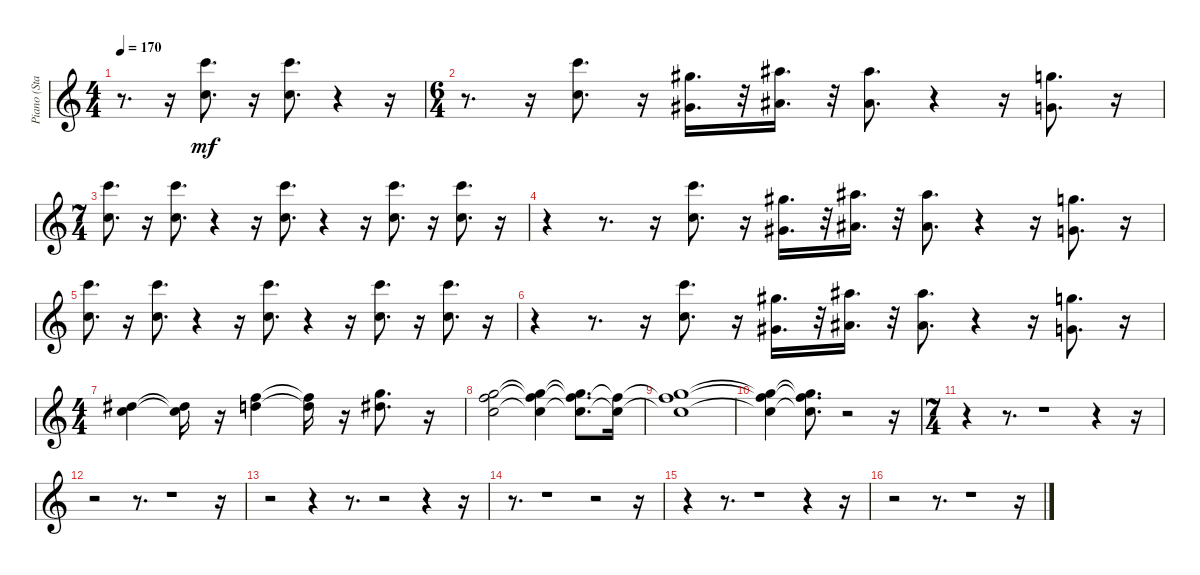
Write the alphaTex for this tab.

\track ("Piano (Staff 1)" "Piano (Sta") {instrument acousticgrandpiano}
\staff {score}
\tuning (E4 B3 G3 D3 A2 E2 B1) {hide}
\ts (4 4)
\tempo 170
\clef g2
\ks c
r.8{d dy mf} r.16 (8.1 25.2).8{d} r.16 (8.1 25.2).8{d} r.4 r.16 |
\ts (6 4)
r.8{d} r.16 (8.1 25.2).8{d} r.16 (4.1 21.2).16{d} r.32 (6.1 23.2).16{d} r.32 (6.1 23.2).8{d} r.4 r.16 (3.1 20.2).8{d} r.16 |
\ts (7 4)
(8.1 25.2).8{d} r.16 (8.1 25.2).8{d} r.4 r.16 (8.1 25.2).8{d} r.4 r.16 (8.1 25.2).8{d} r.16 (8.1 25.2).8{d} r.16 |
r.4 r.8{d} r.16 (8.1 25.2).8{d} r.16 (4.1 21.2).16{d} r.32 (6.1 23.2).16{d} r.32 (6.1 23.2).8{d} r.4 r.16 (3.1 20.2).8{d} r.16 |
(8.1 25.2).8{d} r.16 (8.1 25.2).8{d} r.4 r.16 (8.1 25.2).8{d} r.4 r.16 (8.1 25.2).8{d} r.16 (8.1 25.2).8{d} r.16 |
r.4 r.8{d} r.16 (8.1 25.2).8{d} r.16 (4.1 21.2).16{d} r.32 (6.1 23.2).16{d} r.32 (6.1 23.2).8{d} r.4 r.16 (3.1 20.2).8{d} r.16 |
\ts (4 4)
(8.1 16.2).4 (8.1{t} 16.2{t}).16 r.16 (10.1 18.2).4 (10.1{t} 18.2{t}).16 r.16 (11.1 20.2).8{d} r.16 |
(8.1 18.2 24.3).2 (8.1{t} 18.2{t} 24.3{t}).4 (8.1{t} 18.2{t} 24.3{t}).8{d} (8.1{t} 18.2{t}).16 |
(8.1{t} 18.2{t} 24.3).1 |
(8.1{t} 18.2{t} 24.3{t}).4 (8.1{t} 18.2{t} 24.3{t}).8{d} r.2 r.16 |
\ts (7 4)
r.4 r.8{d} r.1 r.4 r.16 |
r.2 r.8{d} r.1 r.16 |
r.2 r.4 r.8{d} r.2 r.4 r.16 |
r.8{d} r.1 r.2 r.16 |
r.4 r.8{d} r.1 r.4 r.16 |
r.2 r.8{d} r.1 r.16
